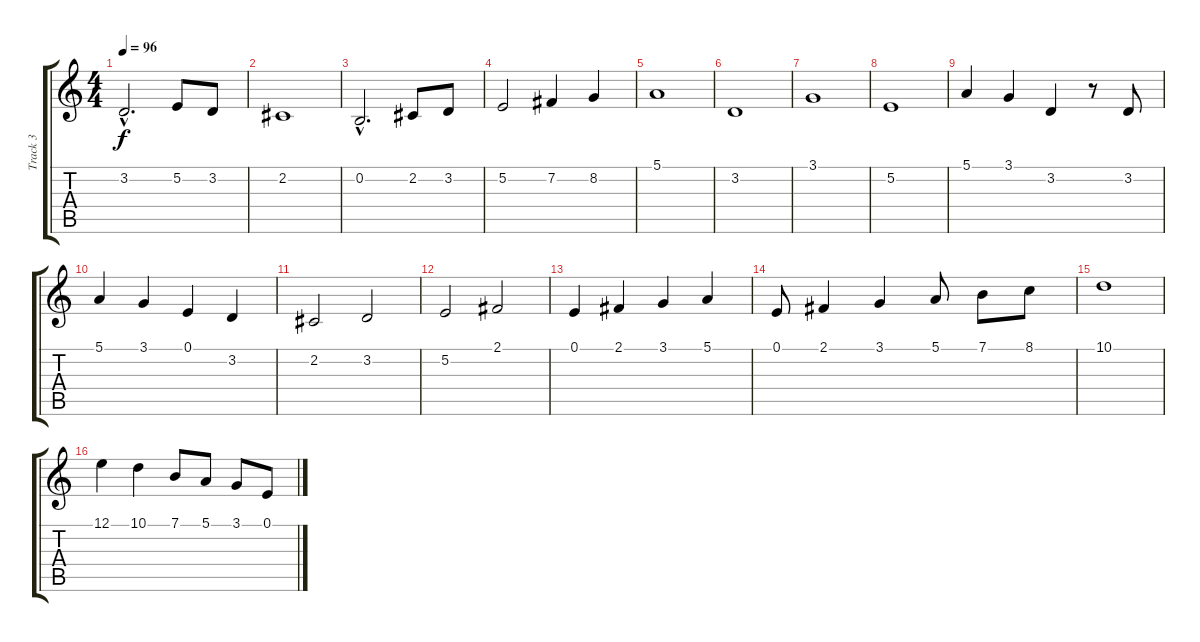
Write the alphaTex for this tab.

\track ("Track 3" "Track 3") {instrument violin}
\staff {score tabs}
\tuning (E4 B3 G3 D3 A2 E2) {hide}
\ts (4 4)
\tempo 96
\clef g2
\ks c
3.2{hac}.2{d dy f} 5.2.8 3.2.8 |
2.2.1 |
0.2{hac}.2{d} 2.2.8 3.2.8 |
5.2.2 7.2.4 8.2.4 |
5.1.1 |
3.2.1 |
3.1.1 |
5.2.1 |
5.1.4 3.1.4 3.2.4 r.8 3.2.8 |
5.1.4 3.1.4 0.1.4 3.2.4 |
2.2.2 3.2.2 |
5.2.2 2.1.2 |
0.1.4 2.1.4 3.1.4 5.1.4 |
0.1.8 2.1.4 3.1.4 5.1.8 7.1.8 8.1.8 |
10.1.1 |
12.1.4 10.1.4 7.1.8 5.1.8 3.1.8 0.1.8
